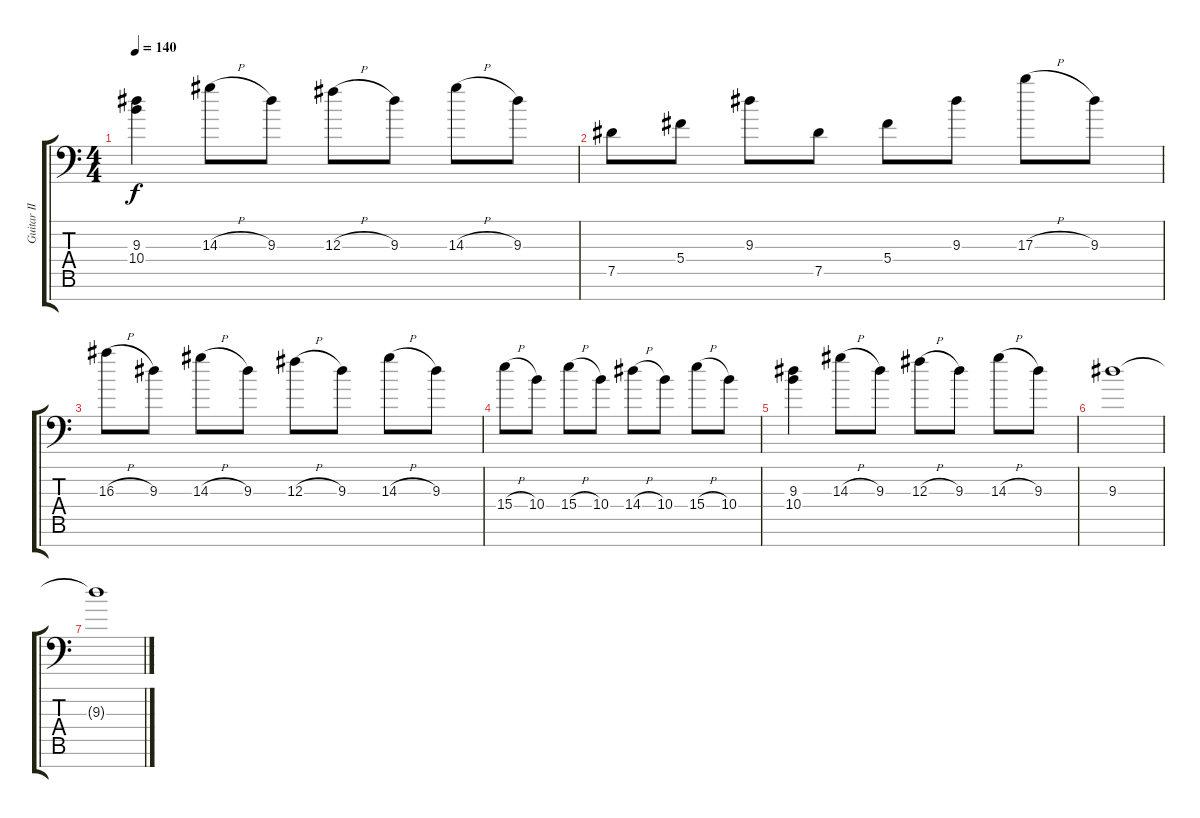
\track ("Guitar II" "Guitar II") {instrument distortionguitar}
\staff {score tabs}
\tuning (Eb4 Bb3 Gb3 Db3 Ab2 Eb2 Ab1) {hide}
\ts (4 4)
\tempo 140
\clef f4
\ks c
(9.3 10.4).4{dy f} 14.3{h}.8 9.3.8 12.3{h}.8 9.3.8 14.3{h}.8 9.3.8 |
7.5.8 5.4.8 9.3.8 7.5.8 5.4.8 9.3.8 17.3{h}.8 9.3.8 |
16.3{h}.8 9.3.8 14.3{h}.8 9.3.8 12.3{h}.8 9.3.8 14.3{h}.8 9.3.8 |
15.4{h}.8 10.4.8 15.4{h}.8 10.4.8 14.4{h}.8 10.4.8 15.4{h}.8 10.4.8 |
(9.3 10.4).4 14.3{h}.8 9.3.8 12.3{h}.8 9.3.8 14.3{h}.8 9.3.8 |
9.3.1{volume 13} |
9.3{t}.1
